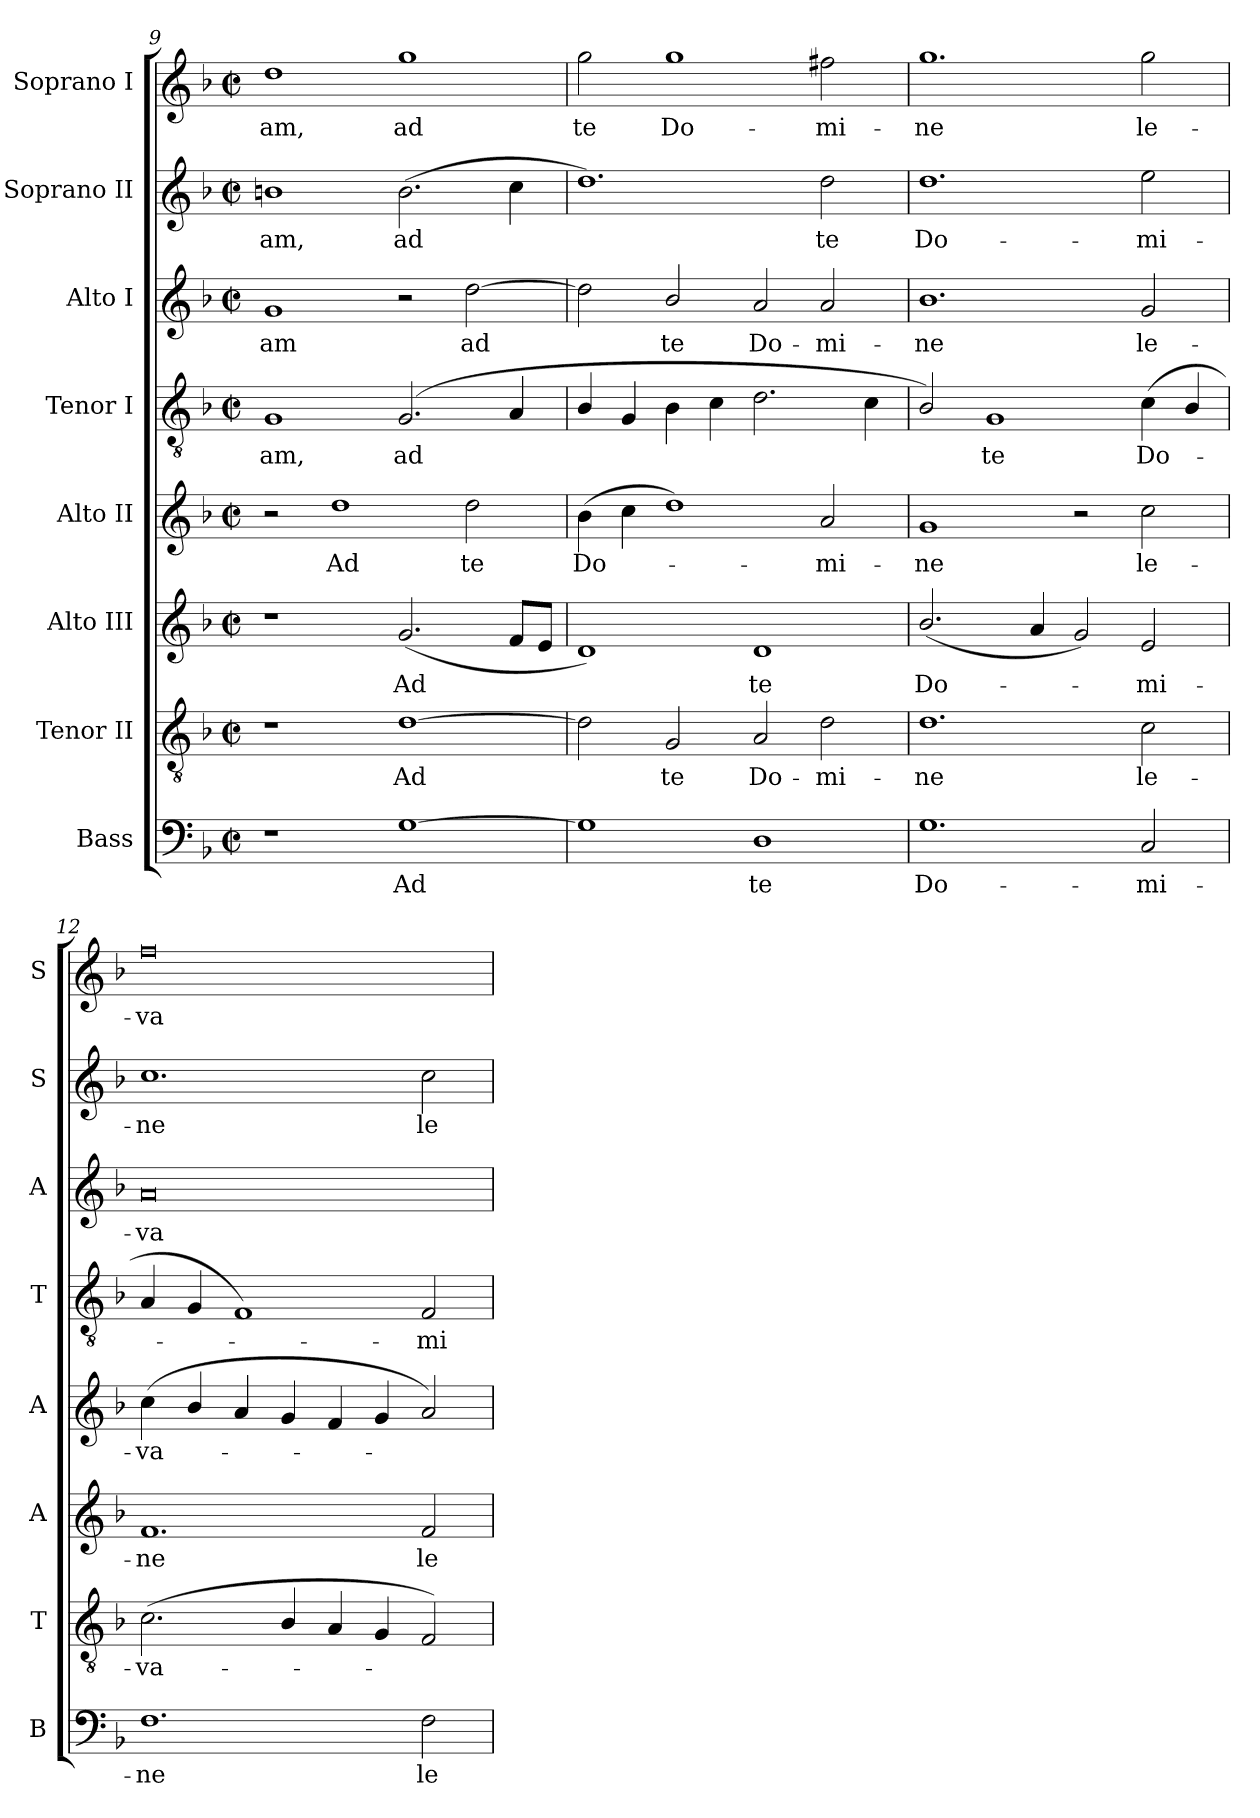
**kern	**text	**kern	**text	**kern	**text	**kern	**text	**kern	**text	**kern	**text	**kern	**text	**kern	**text
*part8	*part8	*part7	*part7	*part6	*part6	*part5	*part5	*part4	*part4	*part3	*part3	*part2	*part2	*part1	*part1
*staff8	*staff8	*staff7	*staff7	*staff6	*staff6	*staff5	*staff5	*staff4	*staff4	*staff3	*staff3	*staff2	*staff2	*staff1	*staff1
*I"Bass	*	*I"Tenor II	*	*I"Alto III	*	*I"Alto II	*	*I"Tenor I	*	*I"Alto I	*	*I"Soprano II	*	*I"Soprano I	*
*I'B	*	*I'T	*	*I'A	*	*I'A	*	*I'T	*	*I'A	*	*I'S	*	*I'S	*
*clefF4	*	*clefGv2	*	*clefG2	*	*clefG2	*	*clefGv2	*	*clefG2	*	*clefG2	*	*clefG2	*
*k[b-]	*	*k[b-]	*	*k[b-]	*	*k[b-]	*	*k[b-]	*	*k[b-]	*	*k[b-]	*	*k[b-]	*
*F:	*	*F:	*	*F:	*	*F:	*	*F:	*	*F:	*	*F:	*	*F:	*
*M4/2	*	*M4/2	*	*M4/2	*	*M4/2	*	*M4/2	*	*M4/2	*	*M4/2	*	*M4/2	*
*met(c|)	*	*met(c|)	*	*met(c|)	*	*met(c|)	*	*met(c|)	*	*met(c|)	*	*met(c|)	*	*met(c|)	*
=9	=9	=9	=9	=9	=9	=9	=9	=9	=9	=9	=9	=9	=9	=9	=9
!	!	!	!	!	!	!	!	!	!LO:LY:b	!	!LO:LY:b	!	!LO:LY:b	!	!LO:LY:b
1r	.	1r	.	1r	.	2r	.	1G	-am,	1g	am	1bn	-am,	1dd	-am,
!	!	!	!	!	!	!	!LO:LY:b	!	!	!	!	!	!	!	!
.	.	.	.	.	.	1dd	Ad	.	.	.	.	.	.	.	.
!	!LO:LY:b	!	!LO:LY:b	!	!LO:LY:b	!	!	!	!LO:LY:b	!	!	!	!LO:LY:b	!	!LO:LY:b
[1G	Ad	[1d	Ad	(<2.g	Ad	.	.	(<2.G	ad	2r	.	(>2.b	ad	1gg	ad
!	!	!	!	!	!	!	!LO:LY:b	!	!	!	!LO:LY:b	!	!	!	!
.	.	.	.	.	.	2dd	te	.	.	[2dd	ad	.	.	.	.
.	.	.	.	8fL	.	.	.	4A	.	.	.	4cc	.	.	.
.	.	.	.	8eJ	.	.	.	.	.	.	.	.	.	.	.
=10	=10	=10	=10	=10	=10	=10	=10	=10	=10	=10	=10	=10	=10	=10	=10
!	!	!	!	!	!	!	!LO:LY:b	!	!	!	!	!	!	!	!LO:LY:b
1G]	.	2d]	.	1d)	.	(>4b-	Do-	4B-/	.	2dd]	.	1.dd)	.	2gg	te
.	.	.	.	.	.	4cc	.	4G	.	.	.	.	.	.	.
!	!	!	!LO:LY:b	!	!	!	!	!	!	!	!LO:LY:b	!	!	!	!LO:LY:b
.	.	2G	te	.	.	1dd)	.	4B-	.	2b-/	te	.	.	1gg	Do-
.	.	.	.	.	.	.	.	4c	.	.	.	.	.	.	.
!	!LO:LY:b	!	!LO:LY:b	!	!LO:LY:b	!	!	!	!	!	!LO:LY:b	!	!	!	!
1D	te	2A	Do-	1d	te	.	.	2.d	.	2a	Do-	.	.	.	.
!	!	!	!LO:LY:b	!	!	!	!LO:LY:b	!	!	!	!LO:LY:b	!	!LO:LY:b	!	!LO:LY:b
.	.	2d	-mi-	.	.	2a	mi-	.	.	2a	-mi-	2dd	te	2ff#X	-mi-
.	.	.	.	.	.	.	.	4c	.	.	.	.	.	.	.
=11	=11	=11	=11	=11	=11	=11	=11	=11	=11	=11	=11	=11	=11	=11	=11
!	!LO:LY:b	!	!LO:LY:b	!	!LO:LY:b	!	!LO:LY:b	!	!	!	!LO:LY:b	!	!LO:LY:b	!	!LO:LY:b
1.G	Do-	1.d	-ne	(<2.b-/	Do-	1g	-ne	2B-/)	.	1.b-	-ne	1.dd	Do-	1.gg	-ne
!	!	!	!	!	!	!	!	!	!LO:LY:b	!	!	!	!	!	!
.	.	.	.	.	.	.	.	1G	te	.	.	.	.	.	.
.	.	.	.	4a	.	.	.	.	.	.	.	.	.	.	.
.	.	.	.	2g)	.	2r	.	.	.	.	.	.	.	.	.
!	!LO:LY:b	!	!LO:LY:b	!	!LO:LY:b	!	!LO:LY:b	!	!LO:LY:b	!	!LO:LY:b	!	!LO:LY:b	!	!LO:LY:b
2C	-mi-	2c	le-	2e	mi-	2cc	le-	(<4c	Do-	2g	le-	2ee	-mi-	2gg	le-
.	.	.	.	.	.	.	.	4B-/	.	.	.	.	.	.	.
=12	=12	=12	=12	=12	=12	=12	=12	=12	=12	=12	=12	=12	=12	=12	=12
!	!LO:LY:b	!	!LO:LY:b	!	!LO:LY:b	!	!LO:LY:b	!	!	!	!LO:LY:b	!	!LO:LY:b	!	!LO:LY:b
1.F	-ne	(<2.c	-va-	1.f	-ne	(<4cc	-va-	4A	.	0a	-va-	1.cc	-ne	0ff	-va-
.	.	.	.	.	.	4b-/	.	4G	.	.	.	.	.	.	.
.	.	.	.	.	.	4a	.	1F)	.	.	.	.	.	.	.
.	.	4B-/	.	.	.	4g	.	.	.	.	.	.	.	.	.
.	.	4A	.	.	.	4f	.	.	.	.	.	.	.	.	.
.	.	4G	.	.	.	4g	.	.	.	.	.	.	.	.	.
!	!LO:LY:b	!	!	!	!LO:LY:b	!	!	!	!LO:LY:b	!	!	!	!LO:LY:b	!	!
2F	le-	2F)	.	2f	le-	2a)	.	2F	mi-	.	.	2cc	le-	.	.
=	=	=	=	=	=	=	=	=	=	=	=	=	=	=	=
*-	*-	*-	*-	*-	*-	*-	*-	*-	*-	*-	*-	*-	*-	*-	*-
